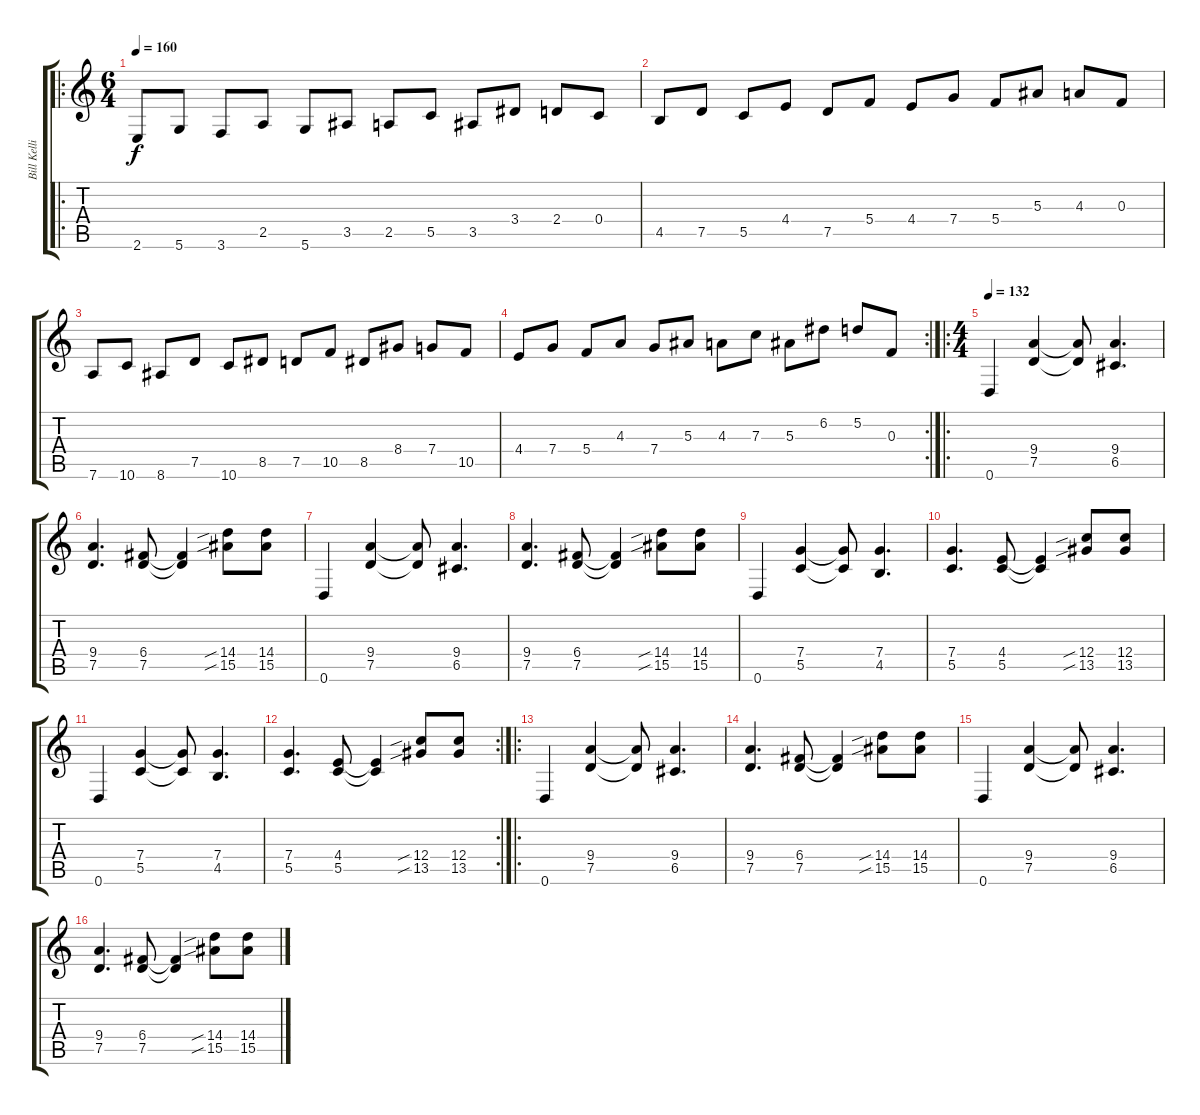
\track ("Bill Kelliher" "Bill Kelli") {instrument distortionguitar}
\staff {score tabs}
\tuning (D4 A3 F3 C3 G2 D2) {hide}
\ro
\ts (6 4)
\tempo 160
\clef g2
\ks c
2.6.8{dy f} 5.6.8 3.6.8 2.5.8 5.6.8 3.5.8 2.5.8 5.5.8 3.5.8 3.4.8 2.4.8 0.4.8 |
4.5.8 7.5.8 5.5.8 4.4.8 7.5.8 5.4.8 4.4.8 7.4.8 5.4.8 5.3.8 4.3.8 0.3.8 |
7.6.8 10.6.8 8.6.8 7.5.8 10.6.8 8.5.8 7.5.8 10.5.8 8.5.8 8.4.8 7.4.8 10.5.8 |
\rc 2
4.4.8 7.4.8 5.4.8 4.3.8 7.4.8 5.3.8 4.3.8 7.3.8 5.3.8 6.2.8 5.2.8 0.3.8 |
\ro
\ts (4 4)
\tempo 132
0.6.4 (9.4 7.5).4 (9.4{t} 7.5{t}).8 (9.4 6.5).4{d} |
(9.4 7.5).4{d} (6.4 7.5).8 (6.4{t} 7.5{t}).4 (14.4{sib} 15.5{sib}).8 (14.4 15.5).8 |
0.6.4 (9.4 7.5).4 (9.4{t} 7.5{t}).8 (9.4 6.5).4{d} |
(9.4 7.5).4{d} (6.4 7.5).8 (6.4{t} 7.5{t}).4 (14.4{sib} 15.5{sib}).8 (14.4 15.5).8 |
0.6.4 (7.4 5.5).4 (7.4{t} 5.5{t}).8 (7.4 4.5).4{d} |
(7.4 5.5).4{d} (4.4 5.5).8 (4.4{t} 5.5{t}).4 (12.4{sib} 13.5{sib}).8 (12.4 13.5).8 |
0.6.4 (7.4 5.5).4 (7.4{t} 5.5{t}).8 (7.4 4.5).4{d} |
\rc 2
(7.4 5.5).4{d} (4.4 5.5).8 (4.4{t} 5.5{t}).4 (12.4{sib} 13.5{sib}).8 (12.4 13.5).8 |
\ro
0.6.4 (9.4 7.5).4 (9.4{t} 7.5{t}).8 (9.4 6.5).4{d} |
(9.4 7.5).4{d} (6.4 7.5).8 (6.4{t} 7.5{t}).4 (14.4{sib} 15.5{sib}).8 (14.4 15.5).8 |
0.6.4 (9.4 7.5).4 (9.4{t} 7.5{t}).8 (9.4 6.5).4{d} |
(9.4 7.5).4{d} (6.4 7.5).8 (6.4{t} 7.5{t}).4 (14.4{sib} 15.5{sib}).8 (14.4 15.5).8
